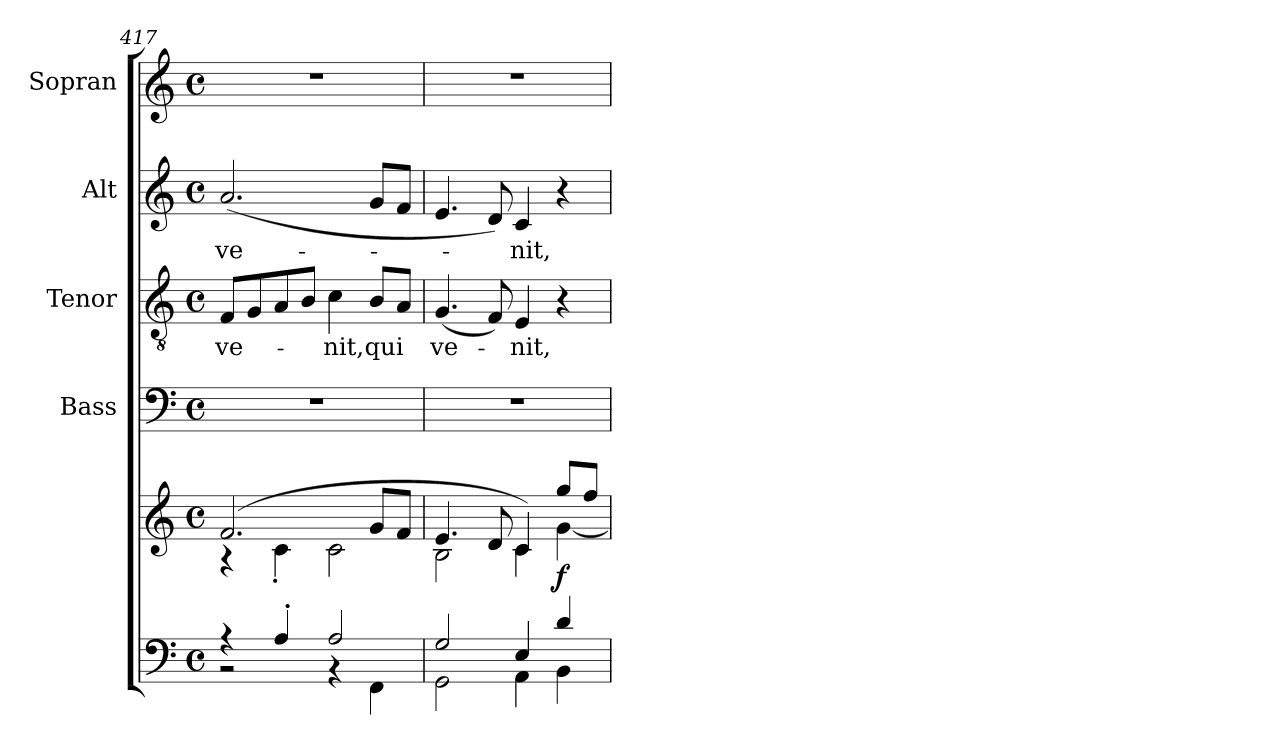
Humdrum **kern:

**kern	**kern	**dynam	**kern	**kern	**text	**kern	**text	**kern
*part5	*part5	*part5	*part4	*part3	*part3	*part2	*part2	*part1
*staff6	*staff5	*staff5/6	*staff4	*staff3	*staff3	*staff2	*staff2	*staff1
*	*	*	*I"Bass	*I"Tenor	*	*I"Alt	*	*I"Sopran
*	*	*	*I'B.	*I'T.	*	*I'A.	*	*I'S.
!!LO:LB:g=z
*clefF4	*clefG2	*	*clefF4	*clefGv2	*	*clefG2	*	*clefG2
*k[]	*k[]	*	*k[]	*k[]	*	*k[]	*	*k[]
*C:	*C:	*	*C:	*C:	*	*C:	*	*C:
*M4/4	*M4/4	*	*M4/4	*M4/4	*	*M4/4	*	*M4/4
*met(c)	*met(c)	*	*met(c)	*met(c)	*	*met(c)	*	*met(c)
=417	=417	=417	=417	=417	=417	=417	=417	=417
*^	*^	*	*	*	*	*	*	*
!	!	!	!	!	!	!	!LO:LY:b	!	!LO:LY:b	!
4rA	2rBB	(2.f/	4rA	.	1r	8F/L	ve-	(<2.a/	ve-	1r
.	.	.	.	.	.	8G/	.	.	.	.
4A'>/	.	.	4c'<\	.	.	8A/	.	.	.	.
.	.	.	.	.	.	8B/J	.	.	.	.
!	!	!	!	!	!	!	!LO:LY:b	!	!	!
2A/	4rAA	.	2c\	.	.	4c\	-nit,	.	.	.
!	!	!	!	!	!	!	!LO:LY:b	!	!	!
.	4FF\	8g/L	.	.	.	8B/L	qui	8g/L	.	.
.	.	8f/J	.	.	.	8A/J	.	8f/J	.	.
=418	=418	=418	=418	=418	=418	=418	=418	=418	=418	=418
!	!	!	!	!	!	!	!LO:LY:b	!	!	!
2G/	2GG\	4.e/	2B\	.	1r	(<4.G/	ve-	4.e/	.	1r
.	.	8d/	.	.	.	8F/)	.	8d/)	.	.
!	!	!	!	!	!	!	!LO:LY:b	!	!LO:LY:b	!
4E/	4AA\	4c/)	4c\	.	.	4E/	-nit,	4c/	-nit,	.
!	!	!	!	!LO:DY:b	!	!	!	!	!	!
4d/	4BB\	8gg/L	[<4g\	f	.	4r	.	4r	.	.
.	.	8ff/J	.	.	.	.	.	.	.	.
*v	*v	*	*	*	*	*	*	*	*	*
*	*v	*v	*	*	*	*	*	*	*
=	=	=	=	=	=	=	=	=
*-	*-	*-	*-	*-	*-	*-	*-	*-
